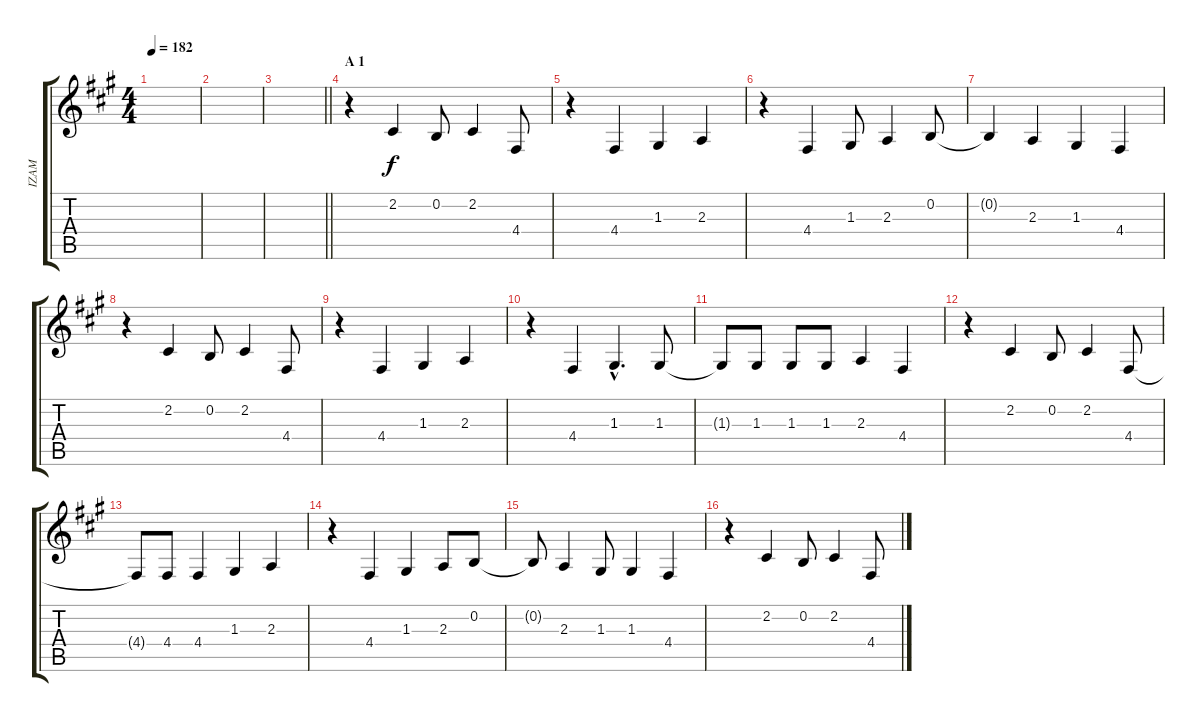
\track ("IZAM" "IZAM") {instrument oboe}
\staff {score tabs}
\tuning (E4 B3 G3 D3 A2 E2) {hide}
\ts (4 4)
\tempo 182
\clef g2
\ks a
|
|
\barLineRight lightlight
|
\section ("" "A 1")
r.4 2.2.4 0.2.8 2.2.4 4.4.8 |
r.4 4.4.4 1.3.4 2.3.4 |
r.4 4.4.4 1.3.8 2.3.4 0.2.8 |
0.2{t}.4 2.3.4 1.3.4 4.4.4 |
r.4 2.2.4 0.2.8 2.2.4 4.4.8 |
r.4 4.4.4 1.3.4 2.3.4 |
r.4 4.4.4 1.3{hac}.4{d} 1.3.8 |
1.3{t}.8 1.3.8 1.3.8 1.3.8 2.3.4 4.4.4 |
r.4 2.2.4 0.2.8 2.2.4 4.4.8 |
4.4{t}.8 4.4.8 4.4.4 1.3.4 2.3.4 |
r.4 4.4.4 1.3.4 2.3.8 0.2.8 |
0.2{t}.8 2.3.4 1.3.8 1.3.4 4.4.4 |
r.4 2.2.4 0.2.8 2.2.4 4.4.8
